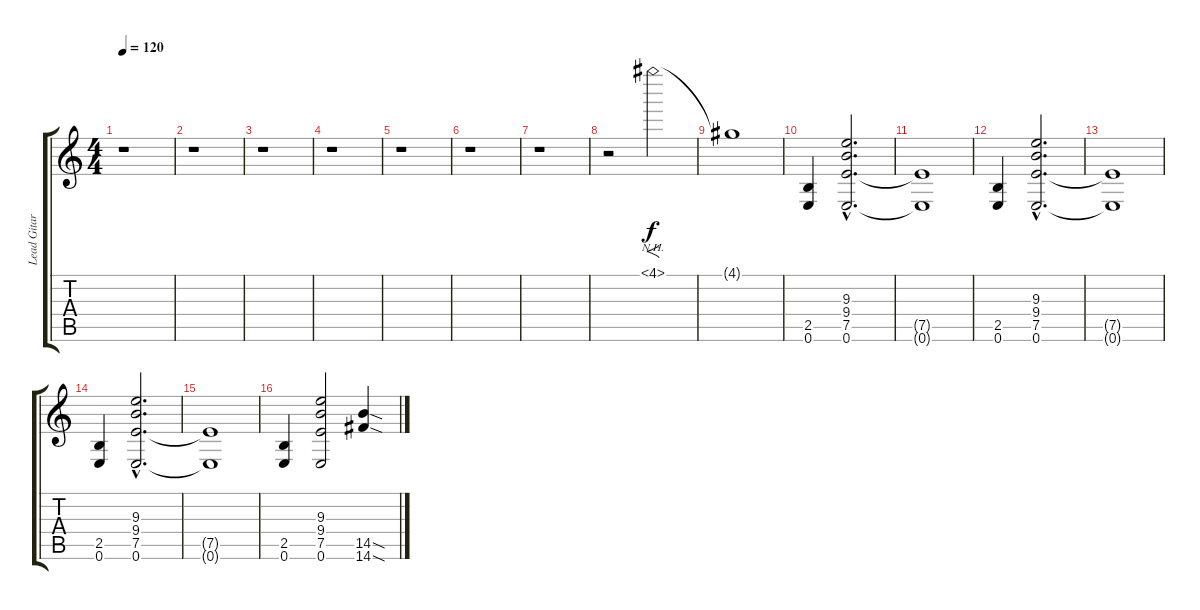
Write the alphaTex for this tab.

\track ("Lead Gitar" "Lead Gitar") {instrument distortionguitar}
\staff {score tabs}
\tuning (E4 B3 G3 D3 A2 E2) {hide}
\ts (4 4)
\tempo 120
\clef g2
\ks c
r.1{dy f instrument distortionguitar} |
r.1 |
r.1 |
r.1 |
r.1 |
r.1 |
r.1 |
r.2 4.1{nh}.2{f} |
4.1{t}.1 |
(2.5 0.6).4 (9.3{hac} 9.4{hac} 7.5{hac} 0.6{hac}).2{d} |
(7.5{t} 0.6{t}).1 |
(2.5 0.6).4 (9.3{hac} 9.4{hac} 7.5{hac} 0.6{hac}).2{d} |
(7.5{t} 0.6{t}).1 |
(2.5 0.6).4 (9.3{hac} 9.4{hac} 7.5{hac} 0.6{hac}).2{d} |
(7.5{t} 0.6{t}).1 |
(2.5 0.6).4 (9.3 9.4 7.5 0.6).2 (14.5{sod} 14.6{sod}).4
